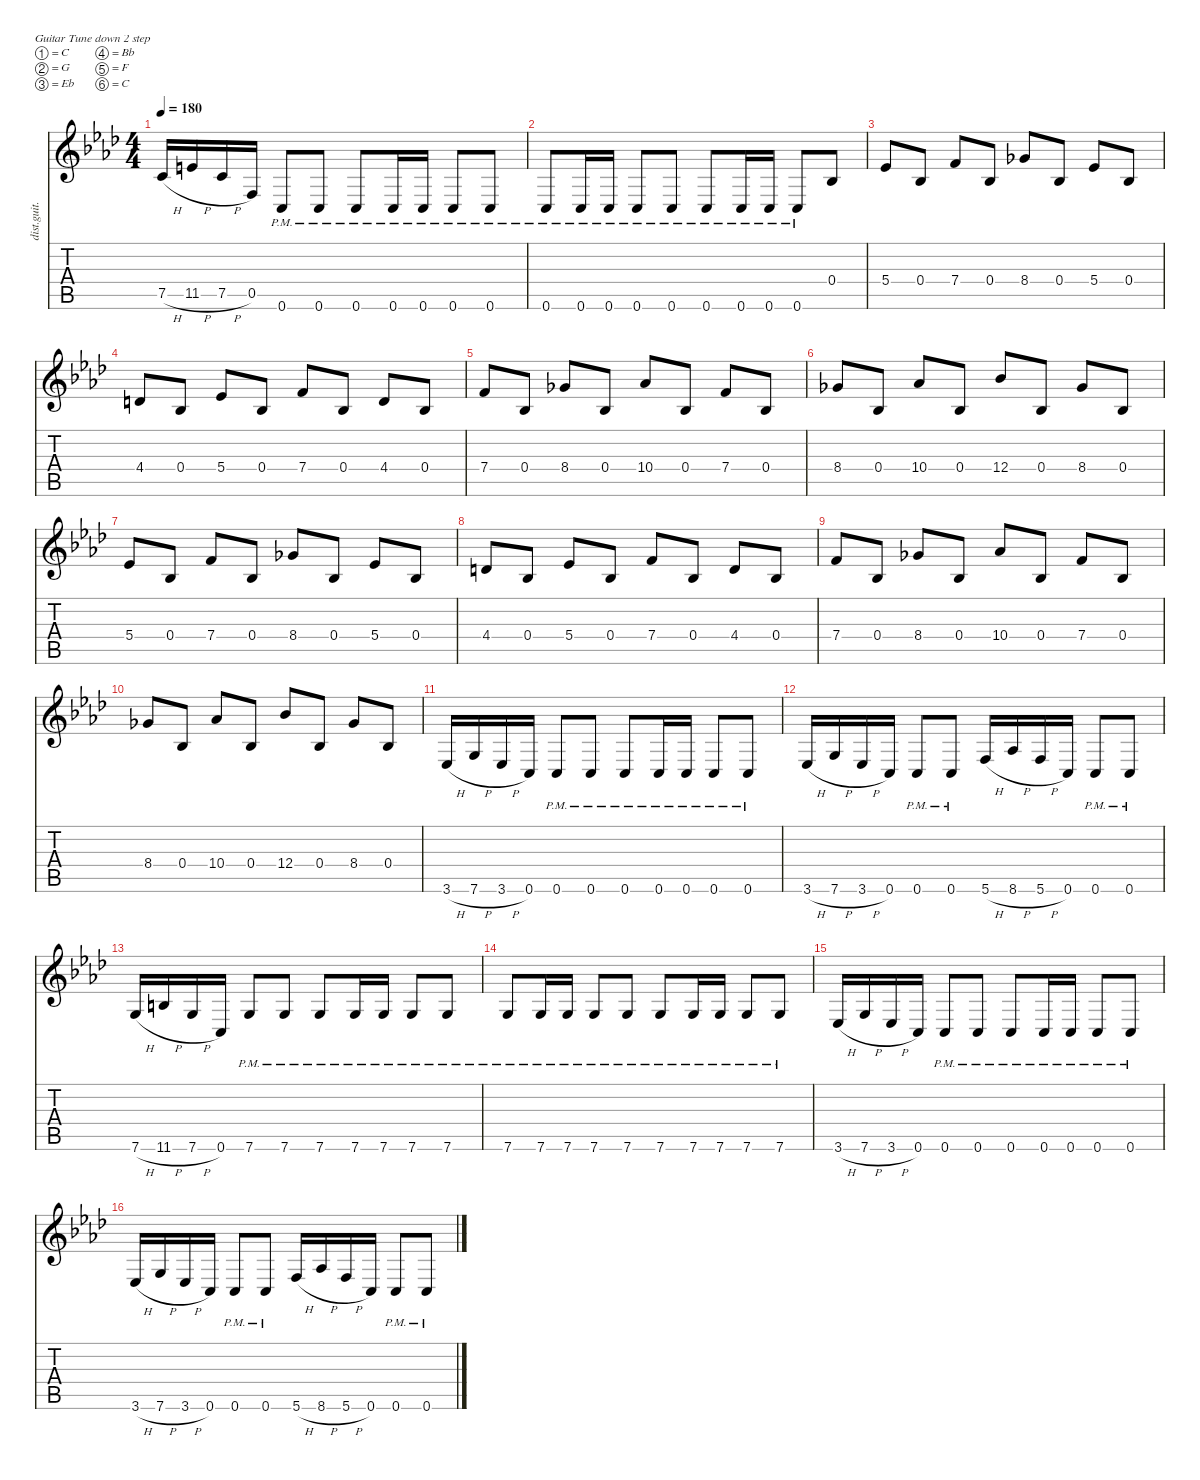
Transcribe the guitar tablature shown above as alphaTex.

\defaultSystemsLayout 4
\hideDynamics
\bracketExtendMode nobrackets
\otherSystemsTrackNameOrientation horizontal
\track ("Gtr. 3" "dist.guit.") {solo instrument distortionguitar}
\staff {score tabs}
\tuning (C4 G3 Eb3 Bb2 F2 C2)
\ts (4 4)
\tempo 180
\clef g2
\ks fminor
7.5{h acc forcenatural}.16{dy f beam Up} 11.5{h acc forcenatural}.16{beam Up} 7.5{h acc forcenatural}.16{beam Up} 0.5{acc forcenatural}.16{beam Up} 0.6{pm acc forcenatural}.8{beam Up} 0.6{pm acc forcenatural}.8{beam Up} 0.6{pm acc forcenatural}.8{beam Up} 0.6{pm acc forcenatural}.16{beam Up} 0.6{pm acc forcenatural}.16{beam Up} 0.6{pm acc forcenatural}.8{beam Up} 0.6{pm acc forcenatural}.8{beam Up} |
0.6{pm acc forcenatural}.8{beam Up} 0.6{pm acc forcenatural}.16{beam Up} 0.6{pm acc forcenatural}.16{beam Up} 0.6{pm acc forcenatural}.8{beam Up} 0.6{pm acc forcenatural}.8{beam Up} 0.6{pm acc forcenatural}.8{beam Up} 0.6{pm acc forcenatural}.16{beam Up} 0.6{pm acc forcenatural}.16{beam Up} 0.6{pm acc forcenatural}.8{beam Up} 0.4{acc b}.8{beam Up} |
5.4{acc b}.8{beam Up} 0.4{acc b}.8{beam Up} 7.4{acc forcenatural}.8{beam Up} 0.4{acc b}.8{beam Up} 8.4{acc b}.8{beam Up} 0.4{acc b}.8{beam Up} 5.4{acc b}.8{beam Up} 0.4{acc b}.8{beam Up} |
4.4{acc forcenatural}.8{beam Up} 0.4{acc b}.8{beam Up} 5.4{acc b}.8{beam Up} 0.4{acc b}.8{beam Up} 7.4{acc forcenatural}.8{beam Up} 0.4{acc b}.8{beam Up} 4.4{acc forcenatural}.8{beam Up} 0.4{acc b}.8{beam Up} |
7.4{acc forcenatural}.8{beam Up} 0.4{acc b}.8{beam Up} 8.4{acc b}.8{beam Up} 0.4{acc b}.8{beam Up} 10.4{acc b}.8{beam Up} 0.4{acc b}.8{beam Up} 7.4{acc forcenatural}.8{beam Up} 0.4{acc b}.8{beam Up} |
8.4{acc b}.8{beam Up} 0.4{acc b}.8{beam Up} 10.4{acc b}.8{beam Up} 0.4{acc b}.8{beam Up} 12.4{acc b}.8{beam Up} 0.4{acc b}.8{beam Up} 8.4{acc b}.8{beam Up} 0.4{acc b}.8{beam Up} |
5.4{acc b}.8{beam Up} 0.4{acc b}.8{beam Up} 7.4{acc forcenatural}.8{beam Up} 0.4{acc b}.8{beam Up} 8.4{acc b}.8{beam Up} 0.4{acc b}.8{beam Up} 5.4{acc b}.8{beam Up} 0.4{acc b}.8{beam Up} |
4.4{acc forcenatural}.8{beam Up} 0.4{acc b}.8{beam Up} 5.4{acc b}.8{beam Up} 0.4{acc b}.8{beam Up} 7.4{acc forcenatural}.8{beam Up} 0.4{acc b}.8{beam Up} 4.4{acc forcenatural}.8{beam Up} 0.4{acc b}.8{beam Up} |
7.4{acc forcenatural}.8{beam Up} 0.4{acc b}.8{beam Up} 8.4{acc b}.8{beam Up} 0.4{acc b}.8{beam Up} 10.4{acc b}.8{beam Up} 0.4{acc b}.8{beam Up} 7.4{acc forcenatural}.8{beam Up} 0.4{acc b}.8{beam Up} |
8.4{acc b}.8{beam Up} 0.4{acc b}.8{beam Up} 10.4{acc b}.8{beam Up} 0.4{acc b}.8{beam Up} 12.4{acc b}.8{beam Up} 0.4{acc b}.8{beam Up} 8.4{acc b}.8{beam Up} 0.4{acc b}.8{beam Up} |
3.6{h acc b}.16{beam Up} 7.6{h acc forcenatural}.16{beam Up} 3.6{h acc b}.16{beam Up} 0.6{acc forcenatural}.16{beam Up} 0.6{pm acc forcenatural}.8{beam Up} 0.6{pm acc forcenatural}.8{beam Up} 0.6{pm acc forcenatural}.8{beam Up} 0.6{pm acc forcenatural}.16{beam Up} 0.6{pm acc forcenatural}.16{beam Up} 0.6{pm acc forcenatural}.8{beam Up} 0.6{pm acc forcenatural}.8{beam Up} |
3.6{h acc b}.16{beam Up} 7.6{h acc forcenatural}.16{beam Up} 3.6{h acc b}.16{beam Up} 0.6{acc forcenatural}.16{beam Up} 0.6{pm acc forcenatural}.8{beam Up} 0.6{pm acc forcenatural}.8{beam Up} 5.6{h acc forcenatural}.16{beam Up} 8.6{h acc b}.16{beam Up} 5.6{h acc forcenatural}.16{beam Up} 0.6{acc forcenatural}.16{beam Up} 0.6{pm acc forcenatural}.8{beam Up} 0.6{pm acc forcenatural}.8{beam Up} |
7.6{h acc forcenatural}.16{beam Up} 11.6{h acc forcenatural}.16{beam Up} 7.6{h acc forcenatural}.16{beam Up} 0.6{acc forcenatural}.16{beam Up} 7.6{pm acc forcenatural}.8{beam Up} 7.6{pm acc forcenatural}.8{beam Up} 7.6{pm acc forcenatural}.8{beam Up} 7.6{pm acc forcenatural}.16{beam Up} 7.6{pm acc forcenatural}.16{beam Up} 7.6{pm acc forcenatural}.8{beam Up} 7.6{pm acc forcenatural}.8{beam Up} |
7.6{pm acc forcenatural}.8{beam Up} 7.6{pm acc forcenatural}.16{beam Up} 7.6{pm acc forcenatural}.16{beam Up} 7.6{pm acc forcenatural}.8{beam Up} 7.6{pm acc forcenatural}.8{beam Up} 7.6{pm acc forcenatural}.8{beam Up} 7.6{pm acc forcenatural}.16{beam Up} 7.6{pm acc forcenatural}.16{beam Up} 7.6{pm acc forcenatural}.8{beam Up} 7.6{pm acc forcenatural}.8{beam Up} |
3.6{h acc b}.16{beam Up} 7.6{h acc forcenatural}.16{beam Up} 3.6{h acc b}.16{beam Up} 0.6{acc forcenatural}.16{beam Up} 0.6{pm acc forcenatural}.8{beam Up} 0.6{pm acc forcenatural}.8{beam Up} 0.6{pm acc forcenatural}.8{beam Up} 0.6{pm acc forcenatural}.16{beam Up} 0.6{pm acc forcenatural}.16{beam Up} 0.6{pm acc forcenatural}.8{beam Up} 0.6{pm acc forcenatural}.8{beam Up} |
3.6{h acc b}.16{beam Up} 7.6{h acc forcenatural}.16{beam Up} 3.6{h acc b}.16{beam Up} 0.6{acc forcenatural}.16{beam Up} 0.6{pm acc forcenatural}.8{beam Up} 0.6{pm acc forcenatural}.8{beam Up} 5.6{h acc forcenatural}.16{beam Up} 8.6{h acc b}.16{beam Up} 5.6{h acc forcenatural}.16{beam Up} 0.6{acc forcenatural}.16{beam Up} 0.6{pm acc forcenatural}.8{beam Up} 0.6{pm acc forcenatural}.8{beam Up}
